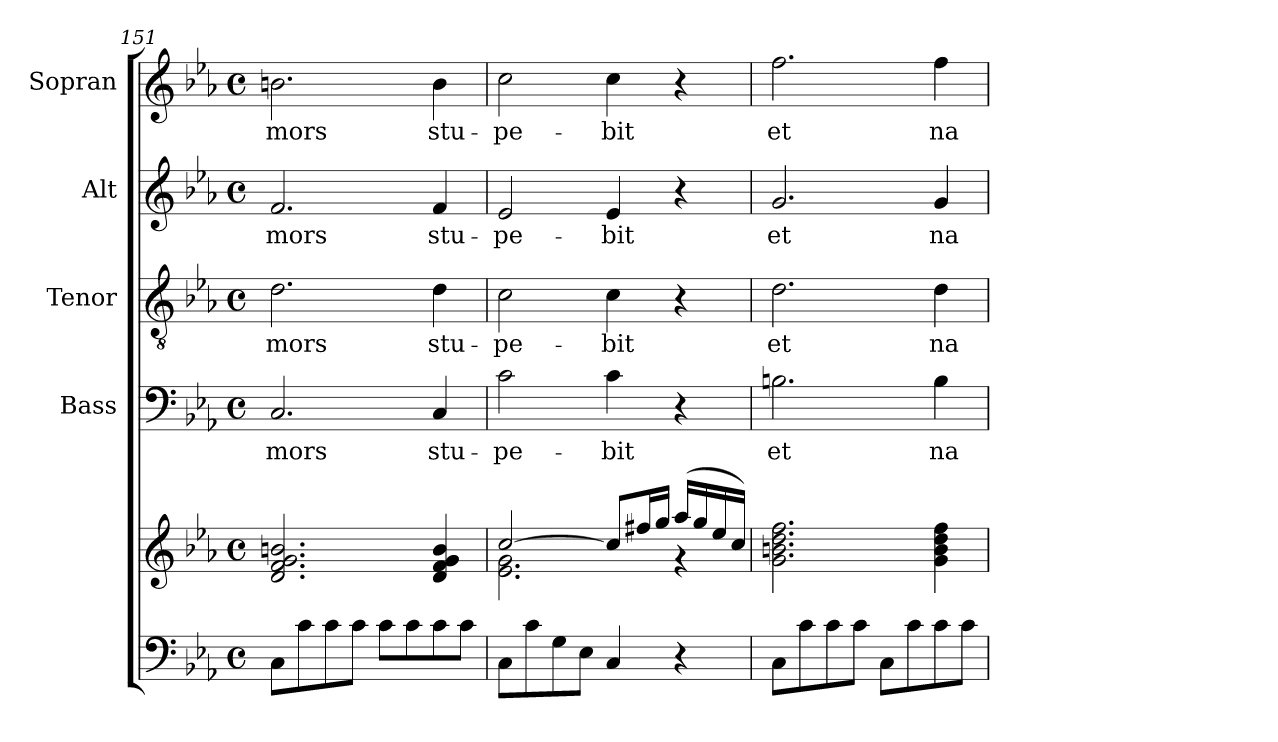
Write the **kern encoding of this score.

**kern	**kern	**kern	**text	**kern	**text	**kern	**text	**kern	**text
*part5	*part5	*part4	*part4	*part3	*part3	*part2	*part2	*part1	*part1
*staff6	*staff5	*staff4	*staff4	*staff3	*staff3	*staff2	*staff2	*staff1	*staff1
*	*	*I"Bass	*	*I"Tenor	*	*I"Alt	*	*I"Sopran	*
*	*	*I'B.	*	*I'T.	*	*I'A.	*	*I'S.	*
*clefF4	*clefG2	*clefF4	*	*clefGv2	*	*clefG2	*	*clefG2	*
*k[b-e-a-]	*k[b-e-a-]	*k[b-e-a-]	*	*k[b-e-a-]	*	*k[b-e-a-]	*	*k[b-e-a-]	*
*E-:	*E-:	*E-:	*	*E-:	*	*E-:	*	*E-:	*
*M4/4	*M4/4	*M4/4	*	*M4/4	*	*M4/4	*	*M4/4	*
*met(c)	*met(c)	*met(c)	*	*met(c)	*	*met(c)	*	*met(c)	*
=151	=151	=151	=151	=151	=151	=151	=151	=151	=151
!	!	!	!LO:LY:b	!	!LO:LY:b	!	!LO:LY:b	!	!LO:LY:b
8C\L	2.d/ 2.f/ 2.g/ 2.bn/	2.C/	mors	2.d\	mors	2.f/	mors	2.bn\	mors
8c\	.	.	.	.	.	.	.	.	.
8c\	.	.	.	.	.	.	.	.	.
8c\J	.	.	.	.	.	.	.	.	.
8c\L	.	.	.	.	.	.	.	.	.
8c\	.	.	.	.	.	.	.	.	.
!	!	!	!LO:LY:b	!	!LO:LY:b	!	!LO:LY:b	!	!LO:LY:b
8c\	4d/ 4f/ 4g/ 4b/	4C/	stu-	4d\	stu-	4f/	stu-	4b\	stu-
8c\J	.	.	.	.	.	.	.	.	.
=152	=152	=152	=152	=152	=152	=152	=152	=152	=152
*	*^	*	*	*	*	*	*	*	*
!	!	!	!	!LO:LY:b	!	!LO:LY:b	!	!LO:LY:b	!	!LO:LY:b
8C\L	[>2cc/	2.e-\ 2.g\	2c\	-pe-	2c\	-pe-	2e-/	-pe-	2cc\	-pe-
8c\	.	.	.	.	.	.	.	.	.	.
8G\	.	.	.	.	.	.	.	.	.	.
8E-\J	.	.	.	.	.	.	.	.	.	.
!	!	!	!	!LO:LY:b	!	!LO:LY:b	!	!LO:LY:b	!	!LO:LY:b
4C/	8cc/L]	.	4c\	-bit	4c\	-bit	4e-/	-bit	4cc\	-bit
.	16ff#X/L	.	.	.	.	.	.	.	.	.
.	16gg/JJ	.	.	.	.	.	.	.	.	.
4r	(<16aa-/LL	4rf	4r	.	4r	.	4r	.	4r	.
.	16gg/	.	.	.	.	.	.	.	.	.
.	16ee-/	.	.	.	.	.	.	.	.	.
.	16cc/JJ)	.	.	.	.	.	.	.	.	.
*	*v	*v	*	*	*	*	*	*	*	*
=153	=153	=153	=153	=153	=153	=153	=153	=153	=153
!	!	!	!LO:LY:b	!	!LO:LY:b	!	!LO:LY:b	!	!LO:LY:b
8C\L	2.g\ 2.bn\ 2.dd\ 2.ff\	2.Bn\	et	2.d\	et	2.g/	et	2.ff\	et
8c\	.	.	.	.	.	.	.	.	.
8c\	.	.	.	.	.	.	.	.	.
8c\J	.	.	.	.	.	.	.	.	.
8C\L	.	.	.	.	.	.	.	.	.
8c\	.	.	.	.	.	.	.	.	.
!	!	!	!LO:LY:b	!	!LO:LY:b	!	!LO:LY:b	!	!LO:LY:b
8c\	4g\ 4b\ 4dd\ 4ff\	4B\	na-	4d\	na-	4g/	na-	4ff\	na-
8c\J	.	.	.	.	.	.	.	.	.
=	=	=	=	=	=	=	=	=	=
*-	*-	*-	*-	*-	*-	*-	*-	*-	*-
